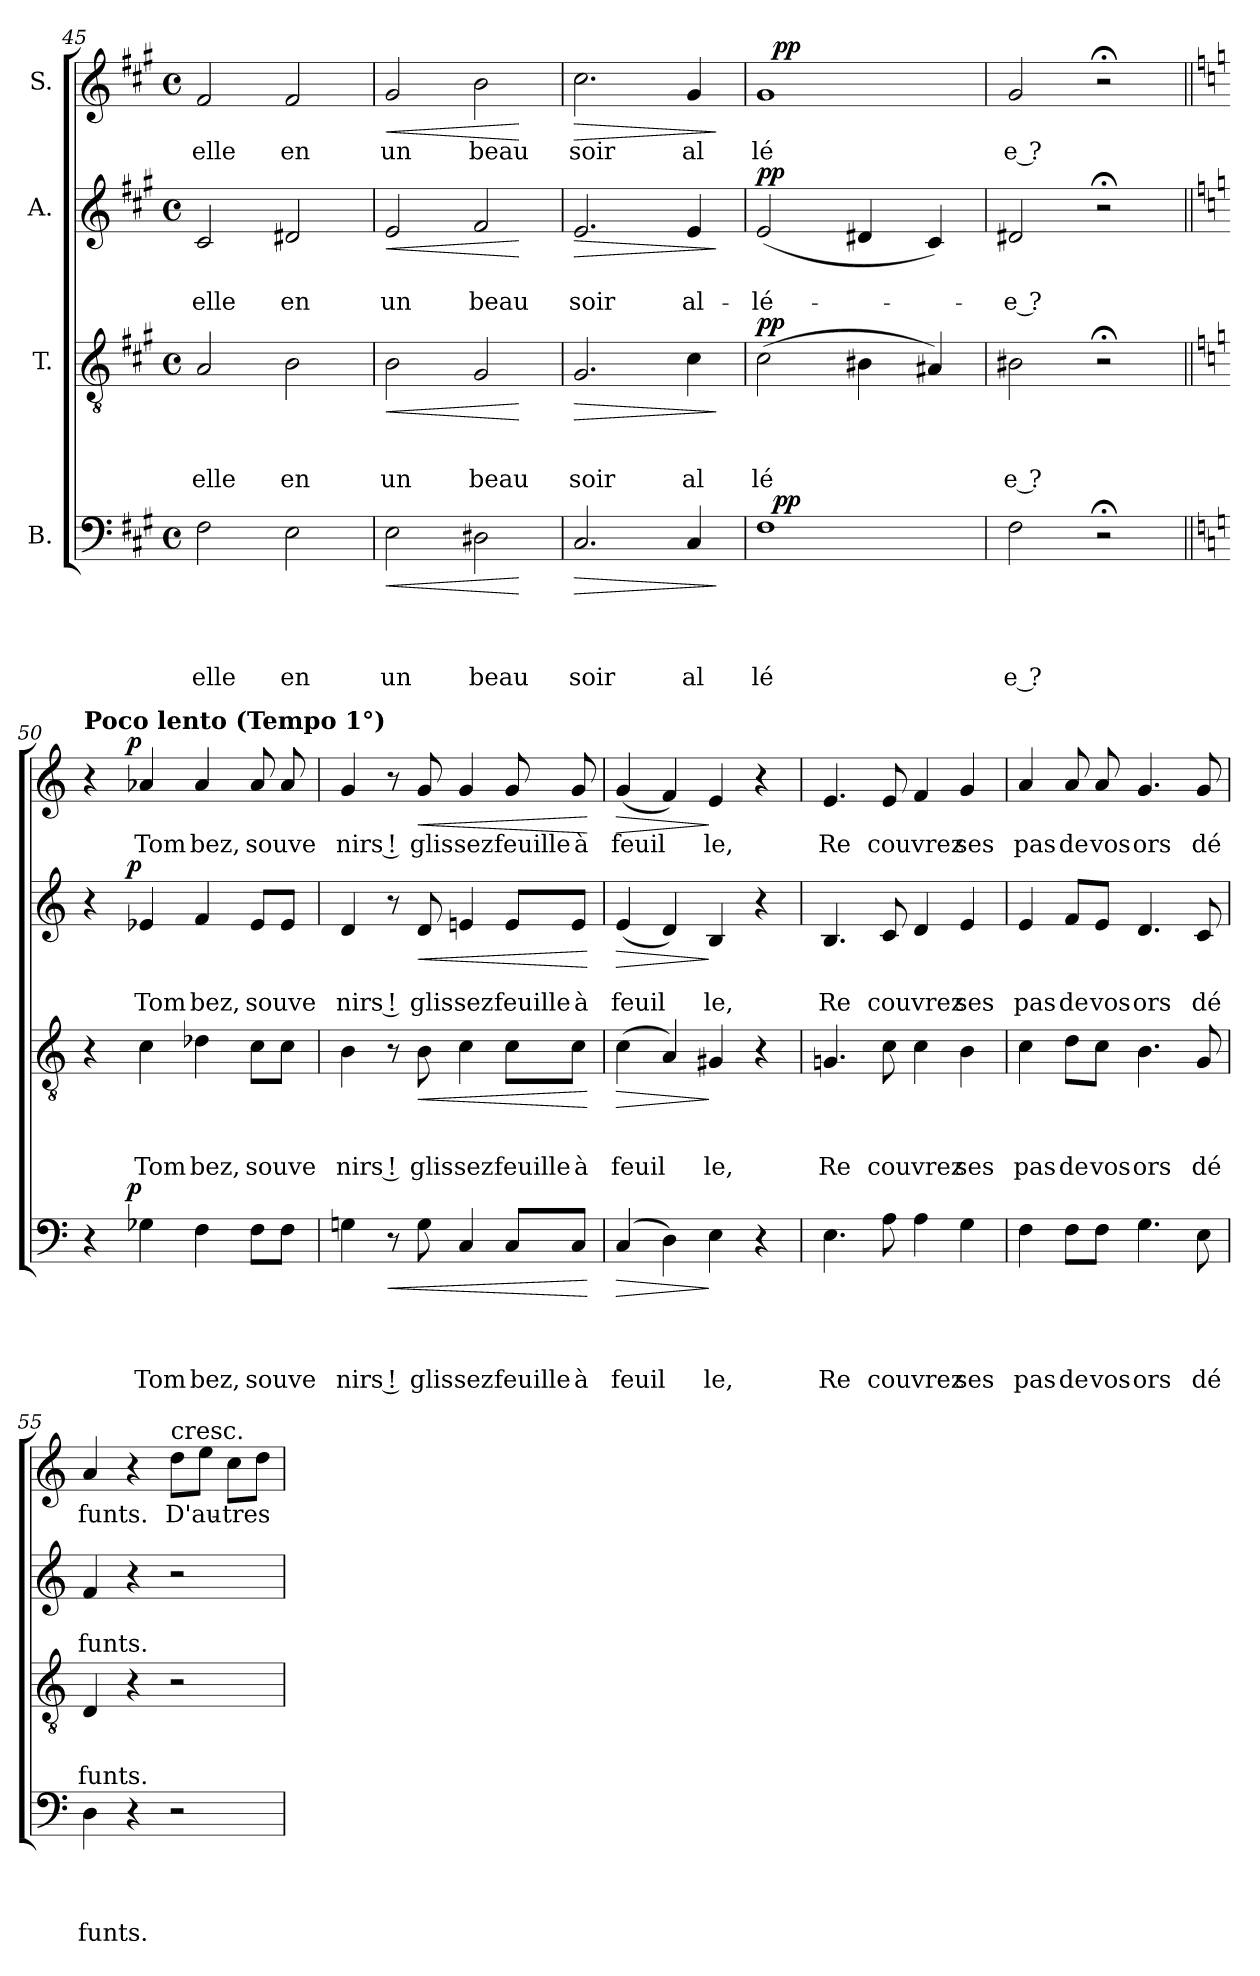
**kern	**text	**text	**text	**text	**dynam	**kern	**text	**text	**text	**dynam	**kern	**text	**text	**dynam	**kern	**text	**dynam
*part4	*part4	*part4	*part4	*part4	*part4	*part3	*part3	*part3	*part3	*part3	*part2	*part2	*part2	*part2	*part1	*part1	*part1
*staff4	*staff4	*staff4	*staff4	*staff4	*staff4	*staff3	*staff3	*staff3	*staff3	*staff3	*staff2	*staff2	*staff2	*staff2	*staff1	*staff1	*staff1
*I"B.	*	*	*	*	*	*I"T.	*	*	*	*	*I"A.	*	*	*	*I"S.	*	*
*clefF4	*	*	*	*	*	*clefGv2	*	*	*	*	*clefG2	*	*	*	*clefG2	*	*
*k[f#c#g#]	*	*	*	*	*	*k[f#c#g#]	*	*	*	*	*k[f#c#g#]	*	*	*	*k[f#c#g#]	*	*
*A:	*	*	*	*	*	*A:	*	*	*	*	*A:	*	*	*	*A:	*	*
*M4/4	*	*	*	*	*	*M4/4	*	*	*	*	*M4/4	*	*	*	*M4/4	*	*
*met(c)	*	*	*	*	*	*met(c)	*	*	*	*	*met(c)	*	*	*	*met(c)	*	*
=45	=45	=45	=45	=45	=45	=45	=45	=45	=45	=45	=45	=45	=45	=45	=45	=45	=45
!	!	!	!	!LO:LY:b	!	!	!	!	!LO:LY:b	!	!	!	!LO:LY:b	!	!	!LO:LY:b	!
2F#\	.	.	.	elle	.	2A/	.	.	elle	.	2c#/	.	-elle	.	2f#/	elle	.
!	!	!	!	!LO:LY:b	!	!	!	!	!LO:LY:b	!	!	!	!LO:LY:b	!	!	!LO:LY:b	!
2E\	.	.	.	en	.	2B\	.	.	en	.	2d#X/	.	en	.	2f#/	en	.
=46	=46	=46	=46	=46	=46	=46	=46	=46	=46	=46	=46	=46	=46	=46	=46	=46	=46
!	!	!	!	!LO:LY:b	!LO:HP:b	!	!	!	!LO:LY:b	!LO:HP:b	!	!	!LO:LY:b	!LO:HP:b	!	!LO:LY:b	!LO:HP:b
2E\	.	.	.	un	<	2B\	.	.	un	<	2e/	.	un	<	2g#/	un	<
!	!	!	!	!LO:LY:b	!	!	!	!	!LO:LY:b	!	!	!	!LO:LY:b	!	!	!LO:LY:b	!
2D#X\	.	.	.	beau	.	2G#/	.	.	beau	.	2f#/	.	beau	.	2b\	beau	.
.	.	.	.	.	[	.	.	.	.	[	.	.	.	[	.	.	[
=47	=47	=47	=47	=47	=47	=47	=47	=47	=47	=47	=47	=47	=47	=47	=47	=47	=47
!	!	!	!	!LO:LY:b	!LO:HP:b	!	!	!	!LO:LY:b	!LO:HP:b	!	!	!LO:LY:b	!LO:HP:b	!	!LO:LY:b	!LO:HP:b
2.C#/	.	.	.	soir	>	2.G#/	.	.	soir	>	2.e/	.	soir	>	2.cc#\	soir	>
!	!	!	!	!LO:LY:b	!	!	!	!	!LO:LY:b	!	!	!	!LO:LY:b	!	!	!LO:LY:b	!
4C#/	.	.	.	al	.	4c#\	.	.	al	.	4e/	.	al-	.	4g#/	al	.
.	.	.	.	.	]	.	.	.	.	]	.	.	.	]	.	.	]
=48	=48	=48	=48	=48	=48	=48	=48	=48	=48	=48	=48	=48	=48	=48	=48	=48	=48
!	!	!	!	!LO:LY:b	!	!	!	!	!LO:LY:b	!LO:DY:a	!	!	!LO:LY:b	!LO:DY:a	!	!LO:LY:b	!
*^	*	*	*	*	*	*	*	*	*	*	*	*	*	*	*^	*	*
1F#	32ryy	.	.	.	lé	.	(>2c#\	.	.	lé	pp	(<2e/	.	-lé-	pp	1g#	32ryy	lé	.
!	!	!	!	!	!	!LO:DY:a	!	!	!	!	!	!	!	!	!	!	!	!	!LO:DY:a
.	2ryy	.	.	.	.	pp	.	.	.	.	.	.	.	.	.	.	2ryy	.	pp
.	.	.	.	.	.	.	4B#X\	.	.	.	.	4d#X/	.	.	.	.	.	.	.
.	4...ryy	.	.	.	.	.	.	.	.	.	.	.	.	.	.	.	4...ryy	.	.
.	.	.	.	.	.	.	4A#X/)	.	.	.	.	4c#/)	.	.	.	.	.	.	.
=49	=49	=49	=49	=49	=49	=49	=49	=49	=49	=49	=49	=49	=49	=49	=49	=49	=49	=49	=49
!	!	!	!	!	!LO:LY:b:rj	!	!	!	!	!LO:LY:b:rj	!	!	!	!LO:LY:b:rj	!	!	!	!LO:LY:b:rj	!
*v	*v	*	*	*	*	*	*	*	*	*	*	*	*	*	*	*v	*v	*	*
2F#\	.	.	.	e ?	.	2B#X\	.	.	e ?	.	2d#X/	.	-e ?	.	2g#/	e ?	.
2r;<	.	.	.	.	.	2r;<	.	.	.	.	2r;<	.	.	.	2r;<	.	.
!!LO:LB:g=z
=50||	=50||	=50||	=50||	=50||	=50||	=50||	=50||	=50||	=50||	=50||	=50||	=50||	=50||	=50||	=50||	=50||	=50||
*k[]	*	*	*	*	*	*k[]	*	*	*	*	*k[]	*	*	*	*k[]	*	*
*C:	*	*	*	*	*	*C:	*	*	*	*	*C:	*	*	*	*C:	*	*
*^	*	*	*	*	*	*	*	*	*	*	*^	*	*	*	*^	*	*
!	!	!	!	!	!	!	!	!	!	!	!	!	!	!	!	!	!LO:TX:a:B:t=Poco lento (Tempo 1°)	!	!	!
4r	8..ryy	.	.	.	.	.	4r	.	.	.	.	4r	8..ryy	.	.	.	4r	8..ryy	.	.
!	!	!	!	!	!	!LO:DY:a	!	!	!	!	!	!	!	!	!	!LO:DY:a	!	!	!	!LO:DY:a
.	2ryy	.	.	.	.	p	.	.	.	.	.	.	2ryy	.	.	p	.	2ryy	.	p
!	!	!	!	!	!LO:LY:b	!	!	!	!	!LO:LY:b	!	!	!	!	!LO:LY:b	!	!	!	!LO:LY:b	!
4G-X\	.	.	.	.	Tom	.	4c\	.	.	Tom	.	4e-X/	.	.	Tom	.	4a-X/	.	Tom	.
!	!	!	!	!	!LO:LY:b	!	!	!	!	!LO:LY:b	!	!	!	!	!LO:LY:b	!	!	!	!LO:LY:b	!
4F\	.	.	.	.	bez,	.	4d-X\	.	.	bez,	.	4f/	.	.	bez,	.	4a-/	.	bez,	.
.	4ryy	.	.	.	.	.	.	.	.	.	.	.	4ryy	.	.	.	.	4ryy	.	.
!	!	!	!	!	!LO:LY:b	!	!	!	!	!LO:LY:b	!	!	!	!	!LO:LY:b	!	!	!	!LO:LY:b	!
8F\L	.	.	.	.	souve	.	8c\L	.	.	souve	.	8e-/L	.	.	souve	.	8a-/	.	souve	.
8F\J	.	.	.	.	.	.	8c\J	.	.	.	.	8e-/J	.	.	.	.	8a-/	.	.	.
.	32ryy	.	.	.	.	.	.	.	.	.	.	.	32ryy	.	.	.	.	32ryy	.	.
=51	=51	=51	=51	=51	=51	=51	=51	=51	=51	=51	=51	=51	=51	=51	=51	=51	=51	=51	=51	=51
!	!	!	!	!	!LO:LY:b	!	!	!	!	!LO:LY:b	!	!	!	!	!LO:LY:b	!	!	!	!LO:LY:b	!
*	*	*	*	*	*	*	*	*	*	*	*	*v	*v	*	*	*	*	*	*	*
*v	*v	*	*	*	*	*	*	*	*	*	*	*	*	*	*	*v	*v	*	*
4Gn\	.	.	.	nirs !	.	4B\	.	.	nirs !	.	4d/	.	nirs !	.	4g/	nirs !	.
!	!	!	!	!	!LO:HP:b	!	!	!	!	!	!	!	!	!	!	!	!
8r	.	.	.	.	<	8r	.	.	.	.	8r	.	.	.	8r	.	.
!	!	!	!	!LO:LY:b	!	!	!	!	!LO:LY:b	!LO:HP:b	!	!	!LO:LY:b	!LO:HP:b	!	!LO:LY:b	!LO:HP:b
8G\	.	.	.	glis	.	8B\	.	.	glis	<	8d/	.	glis	<	8g/	glis	<
!	!	!	!	!LO:LY:b	!	!	!	!	!LO:LY:b	!	!	!	!LO:LY:b	!	!	!LO:LY:b	!
4C/	.	.	.	sez	.	4c\	.	.	sez	.	4en/	.	sez	.	4g/	sez	.
!	!	!	!	!LO:LY:b	!	!	!	!	!LO:LY:b	!	!	!	!LO:LY:b	!	!	!LO:LY:b	!
8C/L	.	.	.	feuille	.	8c\L	.	.	feuille	.	8e/L	.	feuille	.	8g/	feuille	.
!	!	!	!	!LO:LY:b	!	!	!	!	!LO:LY:b	!	!	!	!LO:LY:b	!	!	!LO:LY:b	!
8C/J	.	.	.	à	.	8c\J	.	.	à	.	8e/J	.	à	.	8g/	à	.
.	.	.	.	.	[	.	.	.	.	[	.	.	.	[	.	.	[
=52	=52	=52	=52	=52	=52	=52	=52	=52	=52	=52	=52	=52	=52	=52	=52	=52	=52
!	!	!	!	!LO:LY:b	!LO:HP:b	!	!	!	!LO:LY:b	!LO:HP:b	!	!	!LO:LY:b	!LO:HP:b	!	!LO:LY:b	!LO:HP:b
(4C/	.	.	.	feuil	>	(>4c\	.	.	feuil	>	(<4e/	.	feuil	>	(<4g/	feuil	>
4D\)	.	.	.	.	.	4A/)	.	.	.	.	4d/)	.	.	.	4f/)	.	.
!	!	!	!	!LO:LY:b	!	!	!	!	!LO:LY:b	!	!	!	!LO:LY:b	!	!	!LO:LY:b	!
4E\	.	.	.	le,	]	4G#X/	.	.	le,	]	4B/	.	le,	]	4e/	le,	]
4r	.	.	.	.	.	4r	.	.	.	.	4r	.	.	.	4r	.	.
=53	=53	=53	=53	=53	=53	=53	=53	=53	=53	=53	=53	=53	=53	=53	=53	=53	=53
!	!	!	!	!LO:LY:b	!	!	!	!	!LO:LY:b	!	!	!	!LO:LY:b	!	!	!LO:LY:b	!
4.E\	.	.	.	Re	.	4.Gn/	.	.	Re	.	4.B/	.	Re	.	4.e/	Re	.
!	!	!	!	!LO:LY:b	!	!	!	!	!LO:LY:b	!	!	!	!LO:LY:b	!	!	!LO:LY:b	!
8A\	.	.	.	couvrez	.	8c\	.	.	couvrez	.	8c/	.	couvrez	.	8e/	couvrez	.
4A\	.	.	.	.	.	4c\	.	.	.	.	4d/	.	.	.	4f/	.	.
!	!	!	!	!LO:LY:b	!	!	!	!	!LO:LY:b	!	!	!	!LO:LY:b	!	!	!LO:LY:b	!
4G\	.	.	.	ses	.	4B\	.	.	ses	.	4e/	.	ses	.	4g/	ses	.
=54	=54	=54	=54	=54	=54	=54	=54	=54	=54	=54	=54	=54	=54	=54	=54	=54	=54
!	!	!	!	!LO:LY:b	!	!	!	!	!LO:LY:b	!	!	!	!LO:LY:b	!	!	!LO:LY:b	!
4F\	.	.	.	pas	.	4c\	.	.	pas	.	4e/	.	pas	.	4a/	pas	.
!	!	!	!	!LO:LY:b	!	!	!	!	!LO:LY:b	!	!	!	!LO:LY:b	!	!	!LO:LY:b	!
8F\L	.	.	.	de	.	8d\L	.	.	de	.	8f/L	.	de	.	8a/	de	.
!	!	!	!	!LO:LY:b	!	!	!	!	!LO:LY:b	!	!	!	!LO:LY:b	!	!	!LO:LY:b	!
8F\J	.	.	.	vos	.	8c\J	.	.	vos	.	8e/J	.	vos	.	8a/	vos	.
!	!	!	!	!LO:LY:b	!	!	!	!	!LO:LY:b	!	!	!	!LO:LY:b	!	!	!LO:LY:b	!
4.G\	.	.	.	ors	.	4.B\	.	.	ors	.	4.d/	.	ors	.	4.g/	ors	.
!	!	!	!	!LO:LY:b	!	!	!	!	!LO:LY:b	!	!	!	!LO:LY:b	!	!	!LO:LY:b	!
8E\	.	.	.	dé	.	8G/	.	.	dé	.	8c/	.	dé	.	8g/	dé	.
!!LO:PB:g=z
=55	=55	=55	=55	=55	=55	=55	=55	=55	=55	=55	=55	=55	=55	=55	=55	=55	=55
!	!	!	!	!LO:LY:b	!	!	!	!	!LO:LY:b	!	!	!	!LO:LY:b	!	!	!LO:LY:b	!
4D\	.	.	.	funts.	.	4D/	.	.	funts.	.	4f/	.	funts.	.	4a/	funts.	.
4r	.	.	.	.	.	4r	.	.	.	.	4r	.	.	.	4r	.	.
!	!	!	!	!	!	!	!	!	!	!	!	!	!	!	!LO:TX:a:t=cresc.	!	!
!	!	!	!	!	!	!	!	!	!	!	!	!	!	!	!	!LO:LY:b	!
2r	.	.	.	.	.	2r	.	.	.	.	2r	.	.	.	8dd\L	D'au-	.
.	.	.	.	.	.	.	.	.	.	.	.	.	.	.	8ee\J	.	.
!	!	!	!	!	!	!	!	!	!	!	!	!	!	!	!	!LO:LY:b	!
.	.	.	.	.	.	.	.	.	.	.	.	.	.	.	8cc\L	-tres	.
.	.	.	.	.	.	.	.	.	.	.	.	.	.	.	8dd\J	.	.
=	=	=	=	=	=	=	=	=	=	=	=	=	=	=	=	=	=
*-	*-	*-	*-	*-	*-	*-	*-	*-	*-	*-	*-	*-	*-	*-	*-	*-	*-
